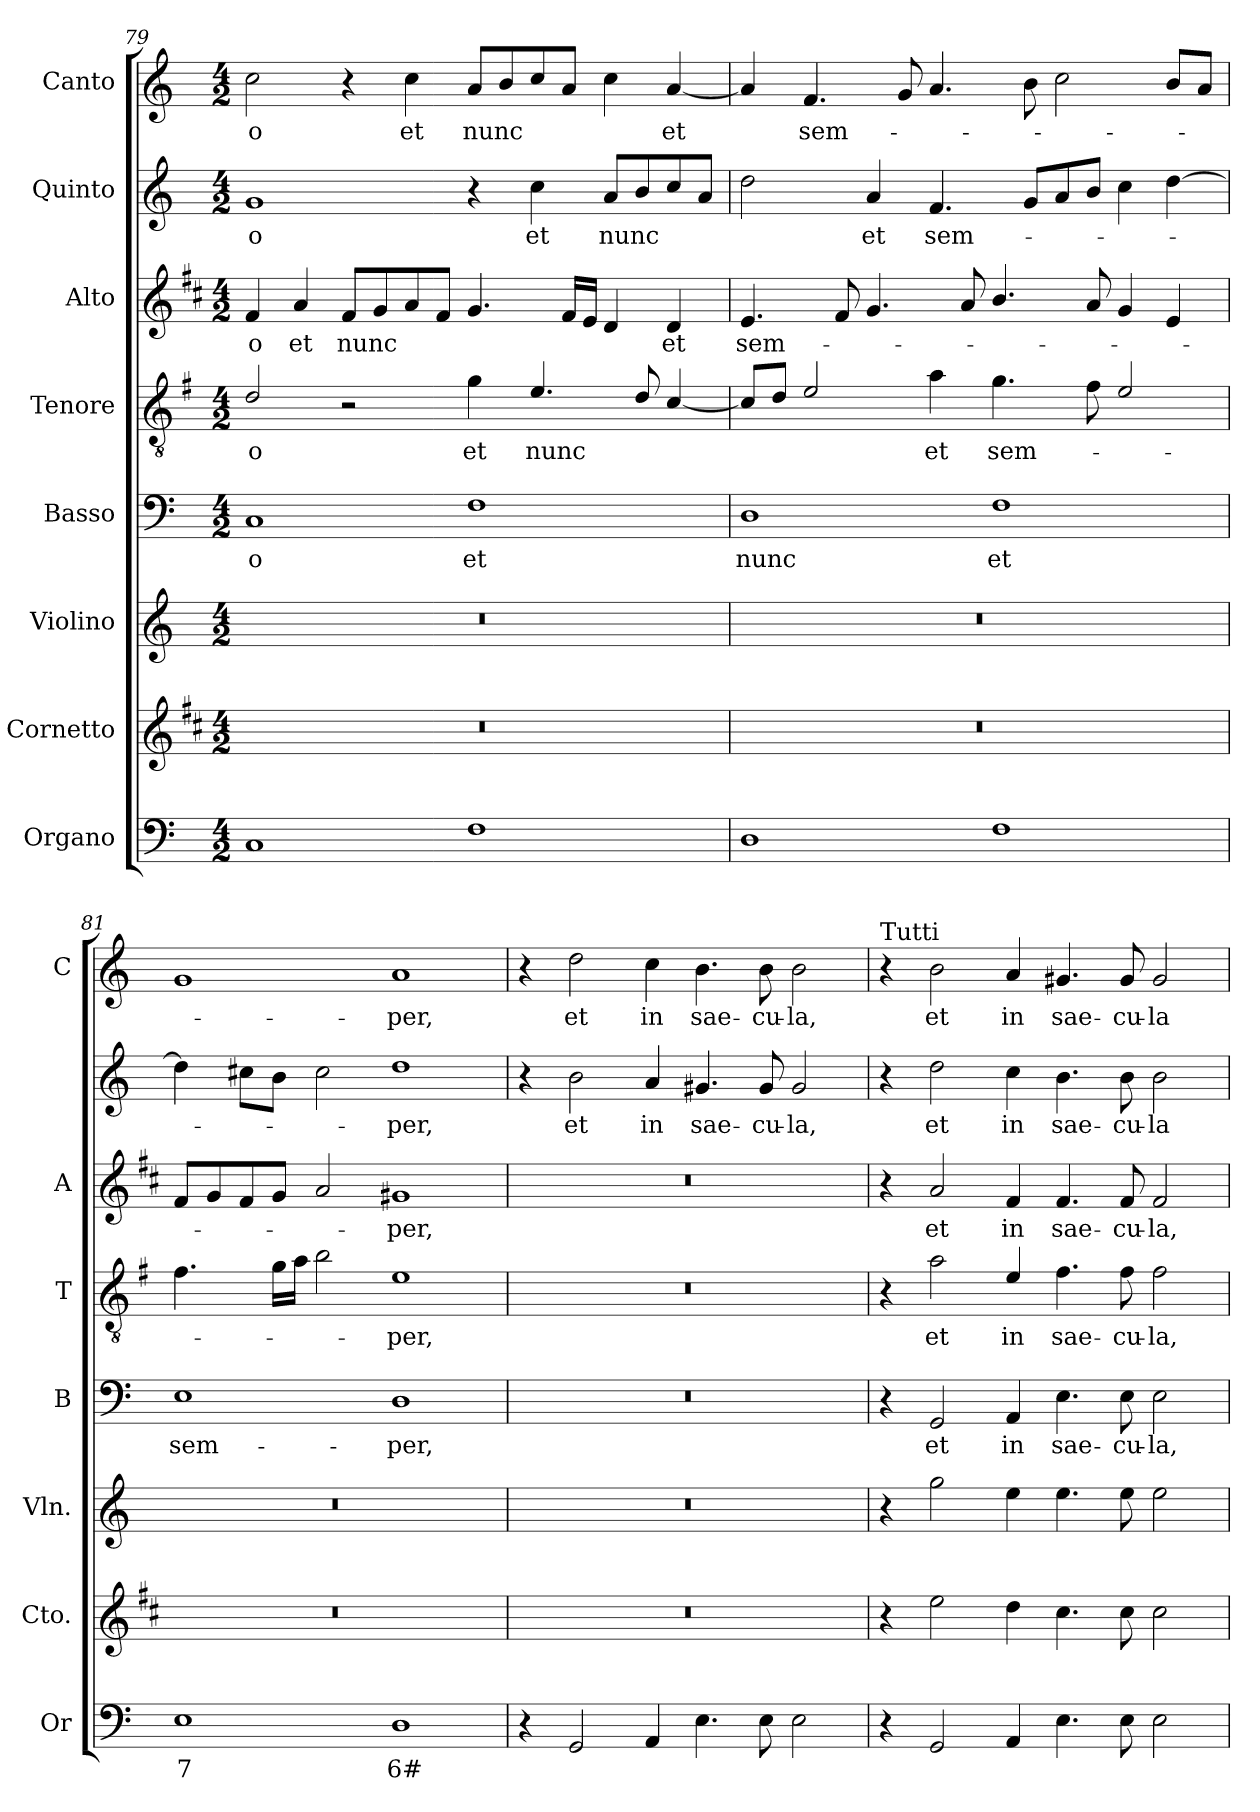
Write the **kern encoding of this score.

**kern	**text	**kern	**kern	**kern	**text	**kern	**text	**kern	**text	**kern	**text	**kern	**text
*part8	*part8	*part7	*part6	*part5	*part5	*part4	*part4	*part3	*part3	*part2	*part2	*part1	*part1
*staff8	*staff8	*staff7	*staff6	*staff5	*staff5	*staff4	*staff4	*staff3	*staff3	*staff2	*staff2	*staff1	*staff1
*I"Organo	*	*I"Cornetto	*I"Violino	*I"Basso	*	*I"Tenore	*	*I"Alto	*	*I"Quinto	*	*I"Canto	*
*I'Or	*	*I'Cto.	*I'Vln.	*I'B	*	*I'T	*	*I'A	*	*	*	*I'C	*
*clefF4	*	*clefG2	*clefG2	*clefF4	*	*clefGv2	*	*clefG2	*	*clefG2	*	*clefG2	*
*	*	*ITrd1c2	*	*	*	*ITrd4c7	*	*ITrd1c2	*	*	*	*	*
*k[]	*	*k[]	*k[]	*k[]	*	*k[]	*	*k[]	*	*k[]	*	*k[]	*
*C:	*	*C:	*C:	*C:	*	*C:	*	*C:	*	*C:	*	*C:	*
*M4/2	*	*M4/2	*M4/2	*M4/2	*	*M4/2	*	*M4/2	*	*M4/2	*	*M4/2	*
=79	=79	=79	=79	=79	=79	=79	=79	=79	=79	=79	=79	=79	=79
!	!	!	!	!	!LO:LY:b	!	!LO:LY:b	!	!LO:LY:b	!	!LO:LY:b	!	!LO:LY:b
1C	.	0r	0r	1C	-o	2G/	-o	4e/	-o	1g	-o	2cc\	-o
!	!	!	!	!	!	!	!	!	!LO:LY:b	!	!	!	!
.	.	.	.	.	.	.	.	4g/	et	.	.	.	.
!	!	!	!	!	!	!	!	!	!LO:LY:b	!	!	!	!
.	.	.	.	.	.	2r	.	8e/L	nunc	.	.	4r	.
.	.	.	.	.	.	.	.	8f/	.	.	.	.	.
!	!	!	!	!	!	!	!	!	!	!	!	!	!LO:LY:b
.	.	.	.	.	.	.	.	8g/	.	.	.	4cc\	et
.	.	.	.	.	.	.	.	8e/J	.	.	.	.	.
!	!	!	!	!	!LO:LY:b	!	!LO:LY:b	!	!	!	!	!	!LO:LY:b
1F	.	.	.	1F	et	4c\	et	4.f/	.	4r	.	8a/L	nunc
.	.	.	.	.	.	.	.	.	.	.	.	8b/	.
!	!	!	!	!	!	!	!LO:LY:b	!	!	!	!LO:LY:b	!	!
.	.	.	.	.	.	4.A/	nunc	.	.	4cc\	et	8cc/	.
.	.	.	.	.	.	.	.	16e/LL	.	.	.	8a/J	.
.	.	.	.	.	.	.	.	16d/JJ	.	.	.	.	.
!	!	!	!	!	!	!	!	!	!	!	!LO:LY:b	!	!
.	.	.	.	.	.	.	.	4c/	.	8a/L	nunc	4cc\	.
.	.	.	.	.	.	8G/	.	.	.	8b/	.	.	.
!	!	!	!	!	!	!	!	!	!LO:LY:b	!	!	!	!LO:LY:b
.	.	.	.	.	.	[4F/	.	4c/	et	8cc/	.	[4a/	et
.	.	.	.	.	.	.	.	.	.	8a/J	.	.	.
=80	=80	=80	=80	=80	=80	=80	=80	=80	=80	=80	=80	=80	=80
!	!	!	!	!	!LO:LY:b	!	!	!	!LO:LY:b	!	!	!	!
1D	.	0r	0r	1D	nunc	8F/L]	.	4.d/	sem-	2dd\	.	4a/]	.
.	.	.	.	.	.	8G/J	.	.	.	.	.	.	.
!	!	!	!	!	!	!	!	!	!	!	!	!	!LO:LY:b
.	.	.	.	.	.	2A/	.	.	.	.	.	4.f/	sem-
.	.	.	.	.	.	.	.	8e/	.	.	.	.	.
!	!	!	!	!	!	!	!	!	!	!	!LO:LY:b	!	!
.	.	.	.	.	.	.	.	4.f/	.	4a/	et	.	.
.	.	.	.	.	.	.	.	.	.	.	.	8g/	.
!	!	!	!	!	!	!	!LO:LY:b	!	!	!	!LO:LY:b	!	!
.	.	.	.	.	.	4d\	et	.	.	4.f/	sem-	4.a/	.
.	.	.	.	.	.	.	.	8g/	.	.	.	.	.
!	!	!	!	!	!LO:LY:b	!	!LO:LY:b	!	!	!	!	!	!
1F	.	.	.	1F	et	4.c\	sem-	4.a/	.	.	.	.	.
.	.	.	.	.	.	.	.	.	.	8g/L	.	8b\	.
.	.	.	.	.	.	.	.	.	.	8a/	.	2cc\	.
.	.	.	.	.	.	8B\	.	8g/	.	8b/J	.	.	.
.	.	.	.	.	.	2A/	.	4f/	.	4cc\	.	.	.
.	.	.	.	.	.	.	.	4d/	.	[4dd\	.	8b/L	.
.	.	.	.	.	.	.	.	.	.	.	.	8a/J	.
=81	=81	=81	=81	=81	=81	=81	=81	=81	=81	=81	=81	=81	=81
!	!LO:LY:b	!	!	!	!LO:LY:b	!	!	!	!	!	!	!	!
1E	7	0r	0r	1E	sem-	4.B\	.	8e/L	.	4dd\]	.	1g	.
.	.	.	.	.	.	.	.	8f/	.	.	.	.	.
.	.	.	.	.	.	.	.	8e/	.	8cc#X\L	.	.	.
.	.	.	.	.	.	16c\LL	.	8f/J	.	8b\J	.	.	.
.	.	.	.	.	.	16d\JJ	.	.	.	.	.	.	.
.	.	.	.	.	.	2e\	.	2g/	.	2cc#\	.	.	.
!	!LO:LY:b	!	!	!	!LO:LY:b	!	!LO:LY:b	!	!LO:LY:b	!	!LO:LY:b	!	!LO:LY:b
1D	6#	.	.	1D	-per,	1A	-per,	1f#X	-per,	1dd	-per,	1a	-per,
!!LO:LB:g=z
=82	=82	=82	=82	=82	=82	=82	=82	=82	=82	=82	=82	=82	=82
4r	.	0r	0r	0r	.	0r	.	0r	.	4r	.	4r	.
!	!	!	!	!	!	!	!	!	!	!	!LO:LY:b	!	!LO:LY:b
2GG/	.	.	.	.	.	.	.	.	.	2b\	et	2dd\	et
!	!	!	!	!	!	!	!	!	!	!	!LO:LY:b	!	!LO:LY:b
4AA/	.	.	.	.	.	.	.	.	.	4a/	in	4cc\	in
!	!	!	!	!	!	!	!	!	!	!	!LO:LY:b	!	!LO:LY:b
4.E\	.	.	.	.	.	.	.	.	.	4.g#X/	sae-	4.b\	sae-
!	!	!	!	!	!	!	!	!	!	!	!LO:LY:b	!	!LO:LY:b
8E\	.	.	.	.	.	.	.	.	.	8g#/	-cu-	8b\	-cu-
!	!	!	!	!	!	!	!	!	!	!	!LO:LY:b	!	!LO:LY:b
2E\	.	.	.	.	.	.	.	.	.	2g#/	-la,	2b\	-la,
=83	=83	=83	=83	=83	=83	=83	=83	=83	=83	=83	=83	=83	=83
!	!	!	!	!	!	!	!	!	!	!	!	!LO:TX:a:t=Tutti	!
4r	.	4r	4r	4r	.	4r	.	4r	.	4r	.	4r	.
!	!	!	!	!	!LO:LY:b	!	!LO:LY:b	!	!LO:LY:b	!	!LO:LY:b	!	!LO:LY:b
2GG/	.	2dd\	2gg\	2GG/	et	2d\	et	2g/	et	2dd\	et	2b\	et
!	!	!	!	!	!LO:LY:b	!	!LO:LY:b	!	!LO:LY:b	!	!LO:LY:b	!	!LO:LY:b
4AA/	.	4cc\	4ee\	4AA/	in	4A/	in	4e/	in	4cc\	in	4a/	in
!	!	!	!	!	!LO:LY:b	!	!LO:LY:b	!	!LO:LY:b	!	!LO:LY:b	!	!LO:LY:b
4.E\	.	4.b\	4.ee\	4.E\	sae-	4.B\	sae-	4.e/	sae-	4.b\	sae-	4.g#X/	sae-
!	!	!	!	!	!LO:LY:b	!	!LO:LY:b	!	!LO:LY:b	!	!LO:LY:b	!	!LO:LY:b
8E\	.	8b\	8ee\	8E\	-cu-	8B\	-cu-	8e/	-cu-	8b\	-cu-	8g#/	-cu-
!	!	!	!	!	!LO:LY:b	!	!LO:LY:b	!	!LO:LY:b	!	!LO:LY:b	!	!LO:LY:b
2E\	.	2b\	2ee\	2E\	-la,	2B\	-la,	2e/	-la,	2b\	-la	2g#/	-la
=	=	=	=	=	=	=	=	=	=	=	=	=	=
*-	*-	*-	*-	*-	*-	*-	*-	*-	*-	*-	*-	*-	*-
